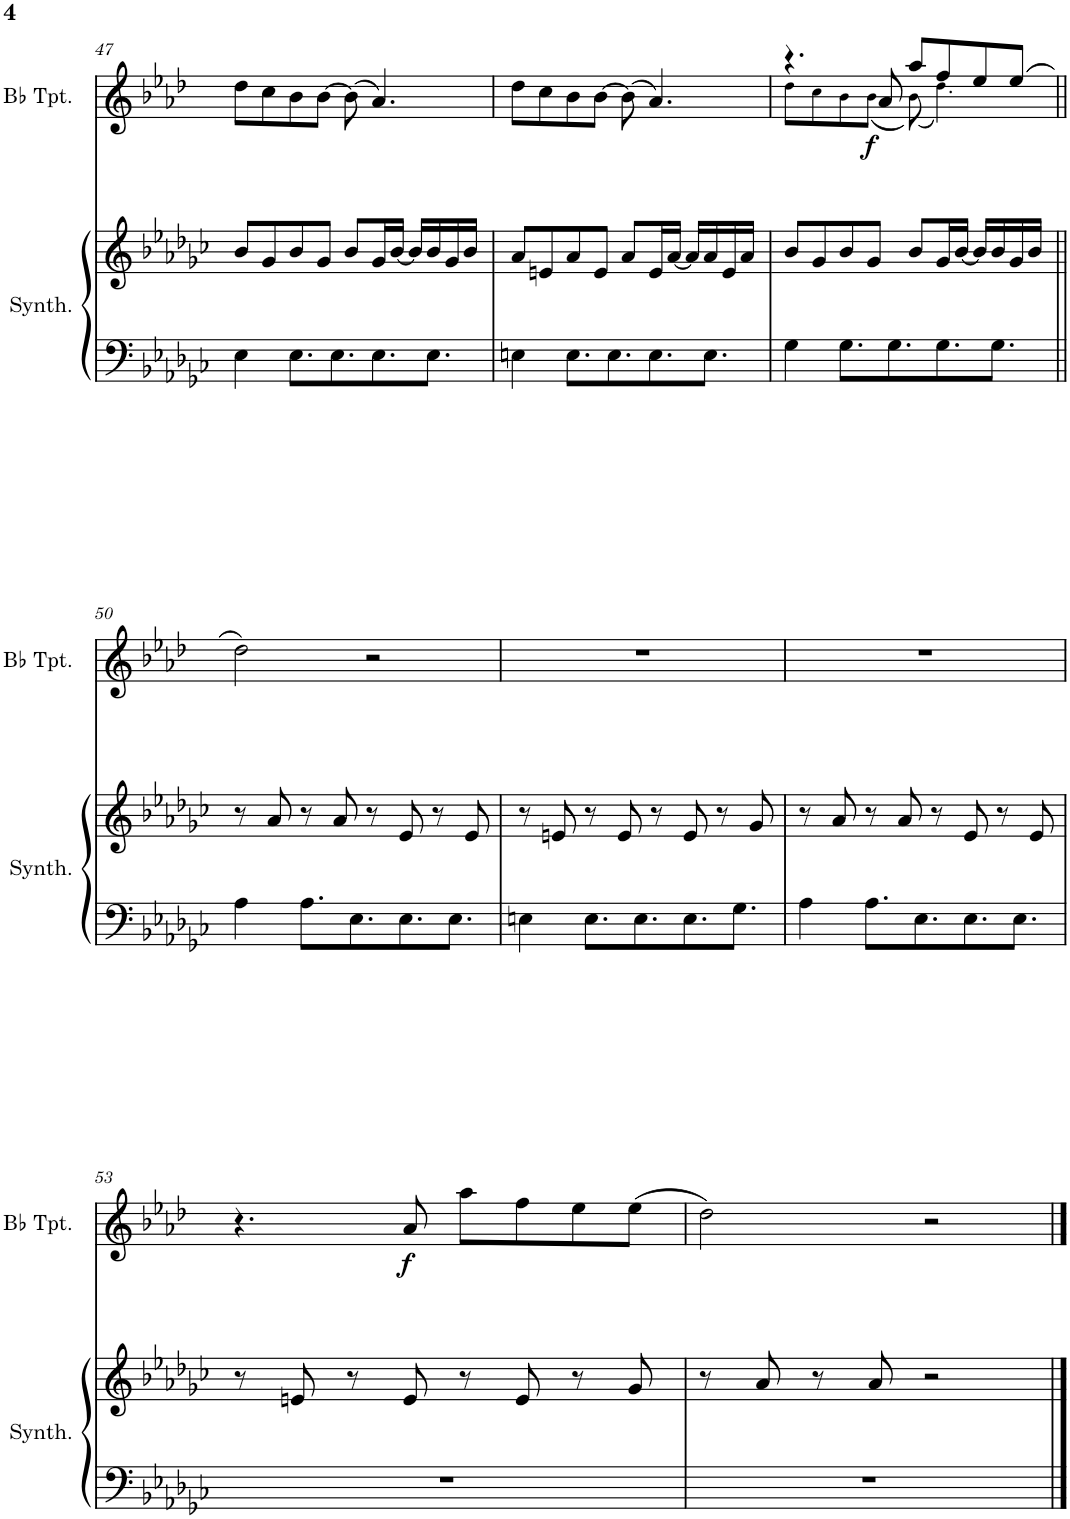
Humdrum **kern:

**kern	**kern	**kern	**dynam
*part2	*part2	*part1	*part1
*staff3	*staff2	*staff1	*staff1
*I"Bass Synthesiser	*	*I"Bb Trumpet	*
*I'Synth.	*	*I'Bb Tpt.	*
!!LO:PB:g=z
*clefF4	*clefG2	*clefG2	*
*	*	*Trd1c2	*
*k[b-e-a-d-g-c-]	*k[b-e-a-d-g-c-]	*k[b-e-a-d-]	*
*M4/4	*M4/4	*M4/4	*
=47	=47	=47	=47
4E-\	8b-/L	8dd-\L	.
.	8g-/	8cc\	.
8.E-\L	8b-/	8b-\	.
.	8g-/J	[8b-\J	.
8.E-\	.	.	.
.	8b-/L	(8b-\]	.
8.E-\	16g-/L	4.a-/)	.
.	[16b-/JJ	.	.
.	16b-/LL]	.	.
8.E-\J	16b-/	.	.
.	16g-/	.	.
.	16b-/JJ	.	.
=48	=48	=48	=48
4En\	8a-/L	8dd-\L	.
.	8en/	8cc\	.
8.E\L	8a-/	8b-\	.
.	8e/J	[8b-\J	.
8.E\	.	.	.
.	8a-/L	(8b-\]	.
8.E\	16e/L	4.a-/)	.
.	[16a-/JJ	.	.
.	16a-/LL]	.	.
8.E\J	16a-/	.	.
.	16e/	.	.
.	16a-/JJ	.	.
=49	=49	=49	=49
*	*	*^	*
4G-\	8b-/L	4.r	8dd-!\L	.
.	8g-/	.	8cc!\	.
8.G-\L	8b-/	.	8b-!\	.
!	!	!	!	!LO:DY:b
.	8g-/J	8a-/	(8b-!\J	f
8.G-\	.	.	.	.
.	8b-/L	8aa-/L	(8b-!\)	.
8.G-\	16g-/L	8ff/	4.dd-!\)	.
.	[16b-/JJ	.	.	.
.	16b-/LL]	8ee-/	.	.
8.G-\J	16b-/	.	.	.
.	16g-/	(8ee-/J	.	.
.	16b-/JJ	.	.	.
*	*	*v	*v	*
!!LO:LB:g=z
=50||	=50||	=50||	=50||
4A-\	8r	2dd-\)	.
.	8a-/	.	.
8.A-\L	8r	.	.
.	8a-/	.	.
8.E-\	.	.	.
.	8r	2r	.
8.E-\	8e-/	.	.
.	8r	.	.
8.E-\J	.	.	.
.	8e-/	.	.
=51	=51	=51	=51
4En\	8r	1r	.
.	8en/	.	.
8.E\L	8r	.	.
.	8e/	.	.
8.E\	.	.	.
.	8r	.	.
8.E\	8e/	.	.
.	8r	.	.
8.G-\J	.	.	.
.	8g-/	.	.
=52	=52	=52	=52
4A-\	8r	1r	.
.	8a-/	.	.
8.A-\L	8r	.	.
.	8a-/	.	.
8.E-\	.	.	.
.	8r	.	.
8.E-\	8e-/	.	.
.	8r	.	.
8.E-\J	.	.	.
.	8e-/	.	.
!!LO:LB:g=z
=53	=53	=53	=53
1r	8r	4.r	.
.	8en/	.	.
.	8r	.	.
!	!	!	!LO:DY:b
.	8e/	8a-/	f
.	8r	8aa-\L	.
.	8e/	8ff\	.
.	8r	8ee-\	.
.	8g-/	(8ee-\J	.
=54	=54	=54	=54
1r	8r	2dd-\)	.
.	8a-/	.	.
.	8r	.	.
.	8a-/	.	.
.	2r	2r	.
==	==	==	==
*-	*-	*-	*-
